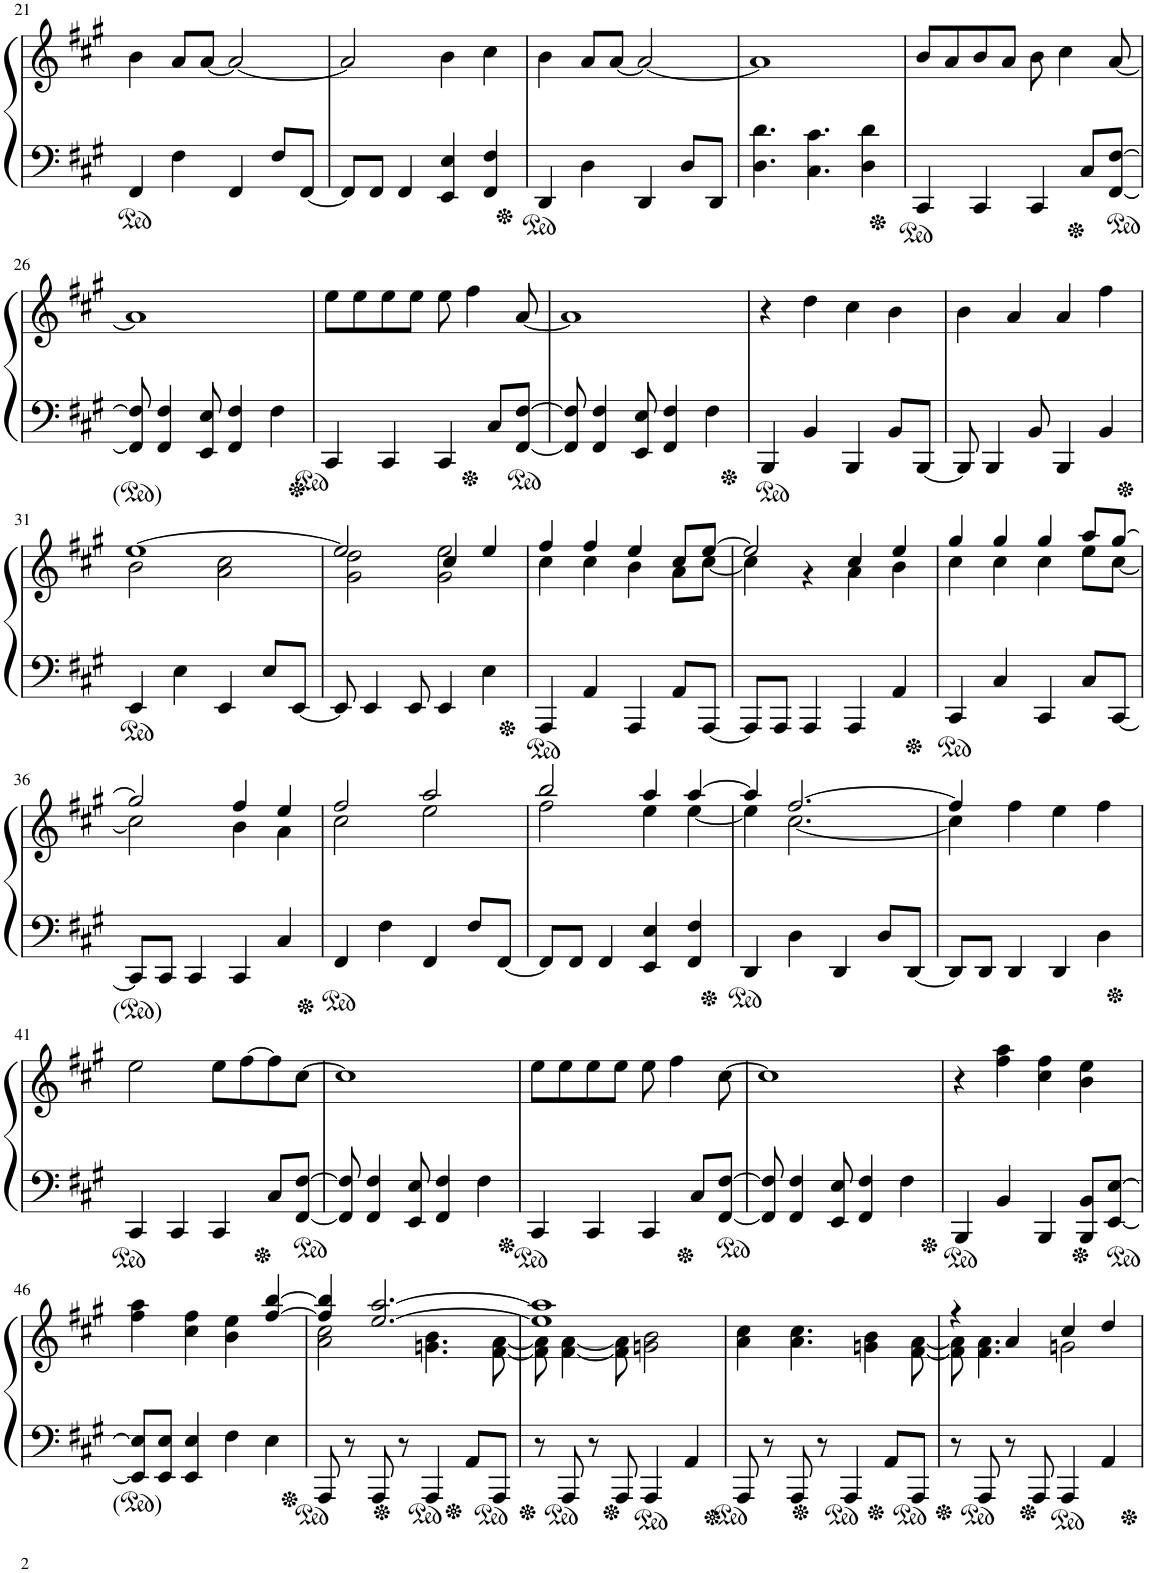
**kern	**kern
*part1	*part1
*staff2	*staff1
*I"ピアノ	*
!!LO:PB:g=z
*clefF4	*clefG2
*k[f#c#g#]	*k[f#c#g#]
*M4/4	*M4/4
=21	=21
4FF#/	4b\
4F#\	8a/L
.	[8a/J
4FF#/	2a/_
8F#/L	.
[8FF#/J	.
=22	=22
8FF#/L]	2a/]
8FF#/J	.
4FF#/	.
4EE/ 4E/	4b\
4FF#/ 4F#/	4cc#\
=23	=23
4DD/	4b\
4D\	8a/L
.	[8a/J
4DD/	2a/_
8D/L	.
8DD/J	.
=24	=24
4.D\ 4.d\	1a]
4.C#\ 4.c#\	.
4D\ 4d\	.
=25	=25
4CC#/	8b/L
.	8a/
4CC#/	8b/
.	8a/J
4CC#/	8b\
.	4cc#\
8C#/L	.
[8FF#/ [8F#/J	[8a/
!!LO:LB:g=z
=26	=26
8FF#/] 8F#/]	1a]
4FF#/ 4F#/	.
8EE/ 8E/	.
4FF#/ 4F#/	.
4F#\	.
=27	=27
4CC#/	8ee\L
.	8ee\
4CC#/	8ee\
.	8ee\J
4CC#/	8ee\
.	4ff#\
8C#/L	.
[8FF#/ [8F#/J	[8a/
=28	=28
8FF#/] 8F#/]	1a]
4FF#/ 4F#/	.
8EE/ 8E/	.
4FF#/ 4F#/	.
4F#\	.
=29	=29
4BBB/	4r
4BB/	4dd\
4BBB/	4cc#\
8BB/L	4b\
[8BBB/J	.
=30	=30
8BBB/]	4b\
4BBB/	.
.	4a/
8BB/	.
4BBB/	4a/
4BB/	4ff#\
!!LO:LB:g=z
=31	=31
*	*^
4EE/	[1ee	2b\
4E\	.	.
4EE/	.	2a\ 2cc#\
8E/L	.	.
[8EE/J	.	.
=32	=32	=32
8EE/]	2ee/]	2g#\ 2dd\
4EE/	.	.
8EE/	.	.
4EE/	4cc#/	2g#\ 2ee\
4E\	4ee/	.
=33	=33	=33
4AAA/	4ff#/	4cc#\
4AA/	4ff#/	4cc#\
4AAA/	4ee/	4b\
8AA/L	8cc#/L	8a\L
[8AAA/J	[8ee/J	[8cc#\J
=34	=34	=34
8AAA/L]	2ee/]	4cc#\]
8AAA/J	.	.
4AAA/	.	4r
4AAA/	4cc#/	4a\
4AA/	4ee/	4b\
=35	=35	=35
4CC#/	4gg#/	4cc#\
4C#/	4gg#/	4cc#\
4CC#/	4gg#/	4cc#\
8C#/L	8aa/L	8ee\L
[8CC#/J	[8gg#/J	[8cc#\J
!!LO:LB:g=z	!!
=36	=36	=36
8CC#/L]	2gg#/]	2cc#\]
8CC#/J	.	.
4CC#/	.	.
4CC#/	4ff#/	4b\
4C#/	4ee/	4a\
=37	=37	=37
4FF#/	2ff#/	2cc#\
4F#\	.	.
4FF#/	2aa/	2ee\
8F#/L	.	.
[8FF#/J	.	.
=38	=38	=38
8FF#/L]	2bb/	2ff#\
8FF#/J	.	.
4FF#/	.	.
4EE/ 4E/	4aa/	4ee\
4FF#/ 4F#/	[4aa/	[4ee\
=39	=39	=39
4DD/	4aa/]	4ee\]
4D\	[2.ff#/	[2.cc#\
4DD/	.	.
8D/L	.	.
[8DD/J	.	.
=40	=40	=40
8DD/L]	4ff#/]	4cc#\]
8DD/J	.	.
4DD/	4ff#\	4ryy
4DD/	4ee\	2ryy
4D\	4ff#\	.
*	*v	*v
!!LO:LB:g=z
=41	=41
4CC#/	2ee\
4CC#/	.
4CC#/	8ee\L
.	[8ff#\
8C#/L	8ff#\]
[8FF#/ [8F#/J	[8cc#\J
=42	=42
8FF#/] 8F#/]	1cc#]
4FF#/ 4F#/	.
8EE/ 8E/	.
4FF#/ 4F#/	.
4F#\	.
=43	=43
4CC#/	8ee\L
.	8ee\
4CC#/	8ee\
.	8ee\J
4CC#/	8ee\
.	4ff#\
8C#/L	.
[8FF#/ [8F#/J	[8cc#\
=44	=44
8FF#/] 8F#/]	1cc#]
4FF#/ 4F#/	.
8EE/ 8E/	.
4FF#/ 4F#/	.
4F#\	.
=45	=45
4BBB/	4r
4BB/	4ff#\ 4aa\
4BBB/	4cc#\ 4ff#\
8BBB/ 8BB/L	4b\ 4ee\
[8EE/ [8E/J	.
!!LO:LB:g=z
=46	=46
8EE/] 8E/]L	4ff#\ 4aa\
8EE/ 8E/J	.
4EE/ 4E/	4cc#\ 4ff#\
4F#\	4b\ 4ee\
4E\	[4ff#/ [4bb/
=47	=47
*	*^
8AAA/	4ff#/] 4bb/]	2a\ 2cc#\
8r	.	.
8AAA/	[>2.ee/ [2.aa/	.
8r	.	.
4AAA/	.	4.gn\ 4.b\
8AA/L	.	.
8AAA/J	.	[8f#\ [8a\
=48	=48	=48
8r	1ee] 1aa]	8f#\] 8a\]
8AAA/	.	[4f#\ [4a\
8r	.	.
8AAA/	.	8f#\] 8a\]
4AAA/	.	2gn\ 2b\
4AA/	.	.
=49	=49	=49
8AAA/	1ryy	4a\ 4cc#\
8r	.	.
8AAA/	.	4.a\ 4.cc#\
8r	.	.
4AAA/	.	.
.	.	4gn\ 4b\
8AA/L	.	.
8AAA/J	.	[8f#\ [8a\
=50	=50	=50
8r	4r	8f#\] 8a\]
8AAA/	.	4.f#\ 4.a\
8r	4a/	.
8AAA/	.	.
4AAA/	4cc#/	2gn\
4AA/	4dd/	.
*	*v	*v
=	=
*-	*-
